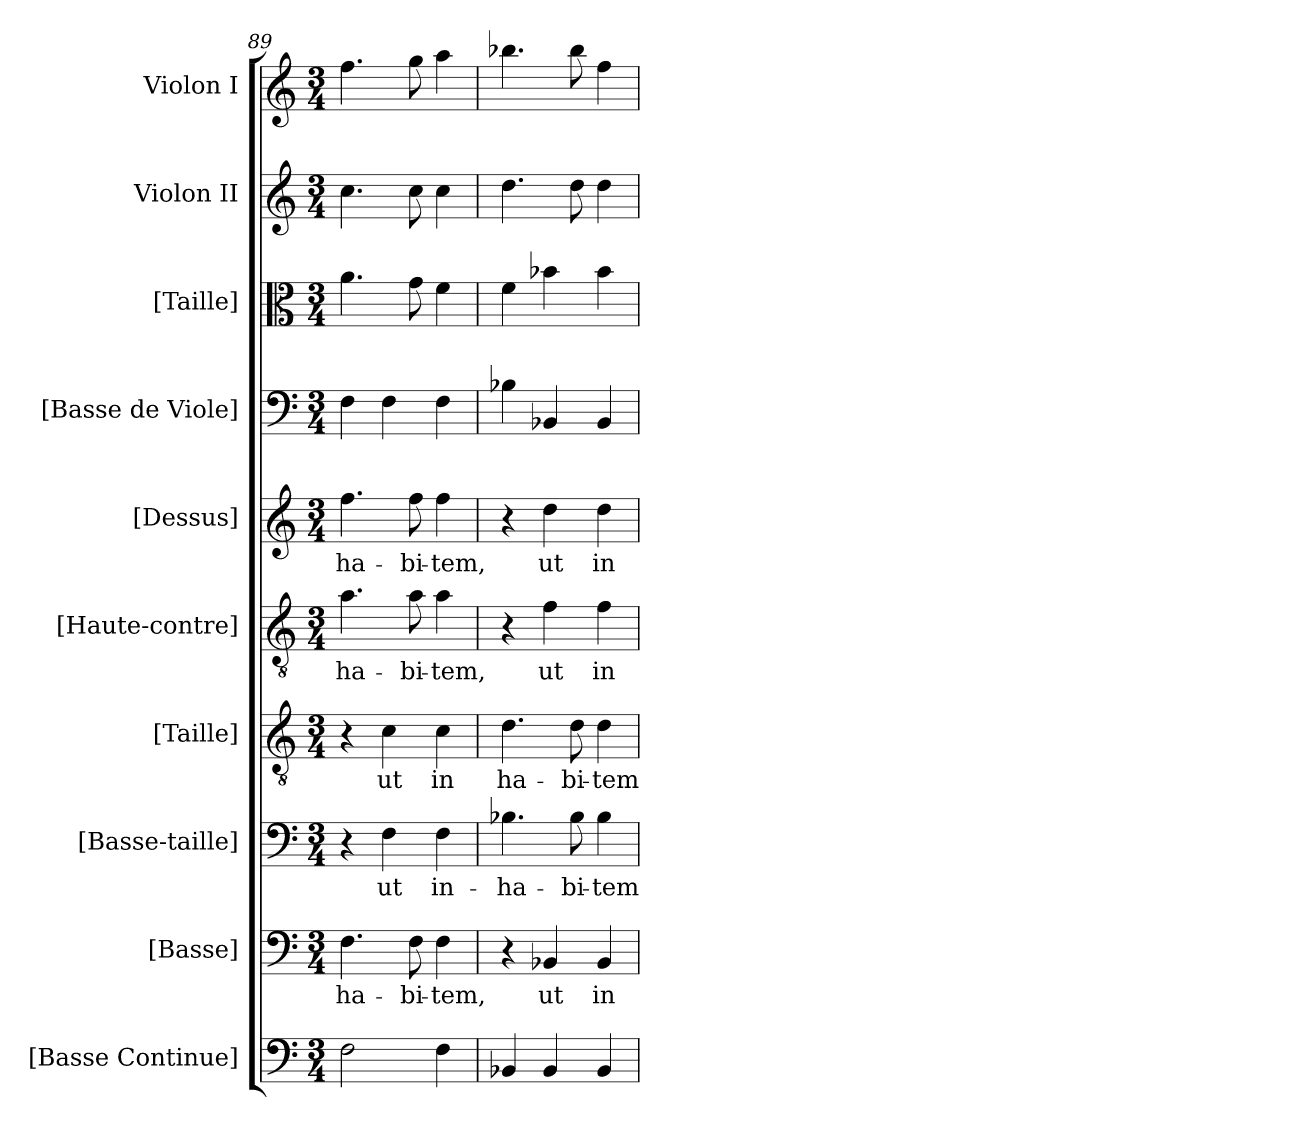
**kern	**kern	**text	**kern	**text	**kern	**text	**kern	**text	**kern	**text	**kern	**kern	**kern	**kern
*part10	*part9	*part9	*part8	*part8	*part7	*part7	*part6	*part6	*part5	*part5	*part4	*part3	*part2	*part1
*staff10	*staff9	*staff9	*staff8	*staff8	*staff7	*staff7	*staff6	*staff6	*staff5	*staff5	*staff4	*staff3	*staff2	*staff1
*I"[Basse Continue]	*I"[Basse]	*	*I"[Basse-taille]	*	*I"[Taille]	*	*I"[Haute-contre]	*	*I"[Dessus]	*	*I"[Basse de Viole]	*I"[Taille]	*I"Violon II	*I"Violon I
*I'B.c.	*I'B.	*	*I'B.t.	*	*I'T.	*	*I'H.C.	*	*I'D.	*	*	*	*I'Vln. II	*I'Vln. I
*clefF4	*clefF4	*	*clefF4	*	*clefGv2	*	*clefGv2	*	*clefG2	*	*clefF4	*clefC3	*clefG2	*clefG2
*	*	*	*	*	*ITrd7c12	*	*ITrd7c12	*	*	*	*	*	*	*
*k[]	*k[]	*	*k[]	*	*k[]	*	*k[]	*	*k[]	*	*k[]	*k[]	*k[]	*k[]
*M3/4	*M3/4	*	*M3/4	*	*M3/4	*	*M3/4	*	*M3/4	*	*M3/4	*M3/4	*M3/4	*M3/4
=89	=89	=89	=89	=89	=89	=89	=89	=89	=89	=89	=89	=89	=89	=89
!	!	!LO:LY:b:color=#000000	!	!	!	!	!	!	!	!	!	!	!	!
!	!	!	!	!	!	!	!	!LO:LY:b:color=#000000	!	!	!	!	!	!
!	!	!	!	!	!	!	!	!	!	!LO:LY:b:color=#000000	!	!	!	!
2Fi\	4.Fi\	-ha-	4r	.	4r	.	4.Ai\	-ha-	4.ffi\	-ha-	4Fi\	4.ai\	4.cci\	4.ffi\
!	!	!	!	!LO:LY:b:color=#000000	!	!	!	!	!	!	!	!	!	!
!	!	!	!	!	!	!LO:LY:b:color=#000000	!	!	!	!	!	!	!	!
.	.	.	4Fi\	ut	4Ci\	ut	.	.	.	.	4Fi\	.	.	.
!	!	!LO:LY:b:color=#000000	!	!	!	!	!	!	!	!	!	!	!	!
!	!	!	!	!	!	!	!	!LO:LY:b:color=#000000	!	!	!	!	!	!
!	!	!	!	!	!	!	!	!	!	!LO:LY:b:color=#000000	!	!	!	!
.	8Fi\	-bi-	.	.	.	.	8Ai\	-bi-	8ffi\	-bi-	.	8gi\	8cci\	8ggi\
!	!	!LO:LY:b:color=#000000	!	!	!	!	!	!	!	!	!	!	!	!
!	!	!	!	!LO:LY:b:color=#000000	!	!	!	!	!	!	!	!	!	!
!	!	!	!	!	!	!LO:LY:b:color=#000000	!	!	!	!	!	!	!	!
!	!	!	!	!	!	!	!	!LO:LY:b:color=#000000	!	!	!	!	!	!
!	!	!	!	!	!	!	!	!	!	!LO:LY:b:color=#000000	!	!	!	!
4Fi\	4Fi\	-tem,	4Fi\	in-	4Ci\	in	4Ai\	-tem,	4ffi\	-tem,	4Fi\	4fi\	4cci\	4aai\
=90	=90	=90	=90	=90	=90	=90	=90	=90	=90	=90	=90	=90	=90	=90
!	!	!	!	!LO:LY:b:color=#000000	!	!	!	!	!	!	!	!	!	!
!	!	!	!	!	!	!LO:LY:b:color=#000000	!	!	!	!	!	!	!	!
4BB-Xi/	4r	.	4.B-Xi\	-ha-	4.Di\	ha-	4r	.	4r	.	4B-Xi\	4fi\	4.ddi\	4.bb-Xi\
!	!	!LO:LY:b:color=#000000	!	!	!	!	!	!	!	!	!	!	!	!
!	!	!	!	!	!	!	!	!LO:LY:b:color=#000000	!	!	!	!	!	!
!	!	!	!	!	!	!	!	!	!	!LO:LY:b:color=#000000	!	!	!	!
4BB-i/	4BB-Xi/	ut	.	.	.	.	4Fi\	ut	4ddi\	ut	4BB-Xi/	4b-Xi\	.	.
!	!	!	!	!LO:LY:b:color=#000000	!	!	!	!	!	!	!	!	!	!
!	!	!	!	!	!	!LO:LY:b:color=#000000	!	!	!	!	!	!	!	!
.	.	.	8B-i\	-bi-	8Di\	-bi-	.	.	.	.	.	.	8ddi\	8bb-i\
!	!	!LO:LY:b:color=#000000	!	!	!	!	!	!	!	!	!	!	!	!
!	!	!	!	!LO:LY:b:color=#000000	!	!	!	!	!	!	!	!	!	!
!	!	!	!	!	!	!LO:LY:b:color=#000000	!	!	!	!	!	!	!	!
!	!	!	!	!	!	!	!	!LO:LY:b:color=#000000	!	!	!	!	!	!
!	!	!	!	!	!	!	!	!	!	!LO:LY:b:color=#000000	!	!	!	!
4BB-i/	4BB-i/	in	4B-i\	-tem	4Di\	-tem	4Fi\	in-	4ddi\	in-	4BB-i/	4b-i\	4ddi\	4ffi\
=	=	=	=	=	=	=	=	=	=	=	=	=	=	=
*-	*-	*-	*-	*-	*-	*-	*-	*-	*-	*-	*-	*-	*-	*-
